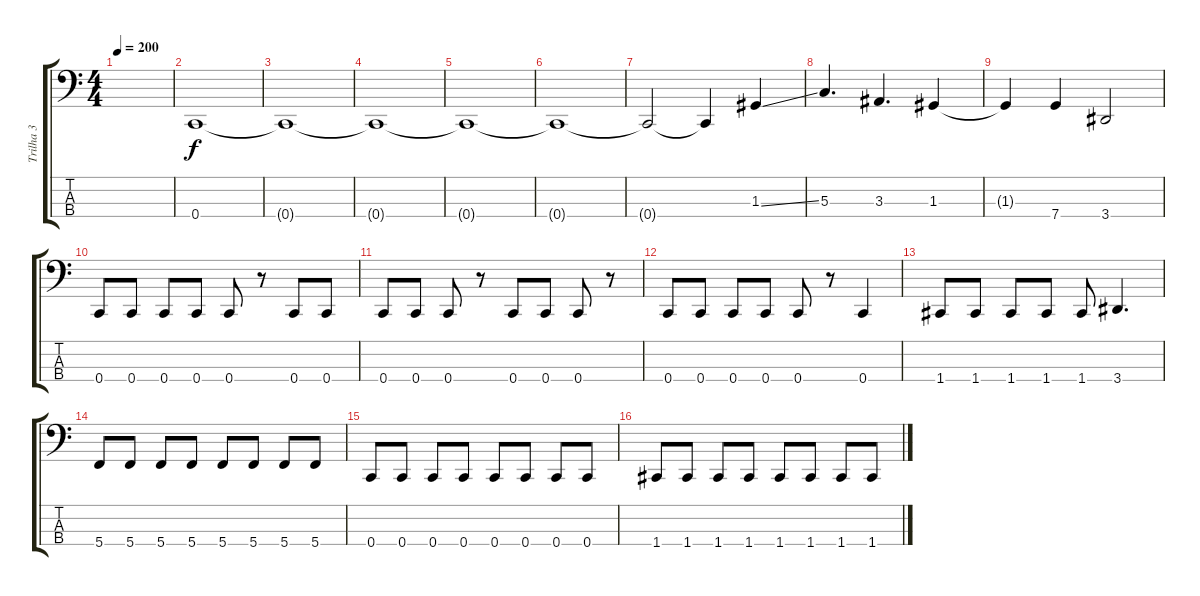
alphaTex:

\track ("Trilha 3" "Trilha 3") {instrument electricbassfinger}
\staff {score tabs}
\tuning (F2 C2 G1 C1) {hide}
\ts (4 4)
\tempo 200
\clef f4
\ks c
|
0.4.1 |
0.4{t}.1 |
0.4{t}.1 |
0.4{t}.1 |
0.4{t}.1 |
0.4{t}.2 0.4{t}.4 1.3{ss}.4 |
5.3.4{d} 3.3.4{d} 1.3.4 |
1.3{t}.4 7.4.4 3.4.2 |
0.4.8 0.4.8 0.4.8 0.4.8 0.4.8 r.8 0.4.8 0.4.8 |
0.4.8 0.4.8 0.4.8 r.8 0.4.8 0.4.8 0.4.8 r.8 |
0.4.8 0.4.8 0.4.8 0.4.8 0.4.8 r.8 0.4.4 |
1.4.8 1.4.8 1.4.8 1.4.8 1.4.8 3.4.4{d} |
5.4.8 5.4.8 5.4.8 5.4.8 5.4.8 5.4.8 5.4.8 5.4.8 |
0.4.8 0.4.8 0.4.8 0.4.8 0.4.8 0.4.8 0.4.8 0.4.8 |
1.4.8 1.4.8 1.4.8 1.4.8 1.4.8 1.4.8 1.4.8 1.4.8
